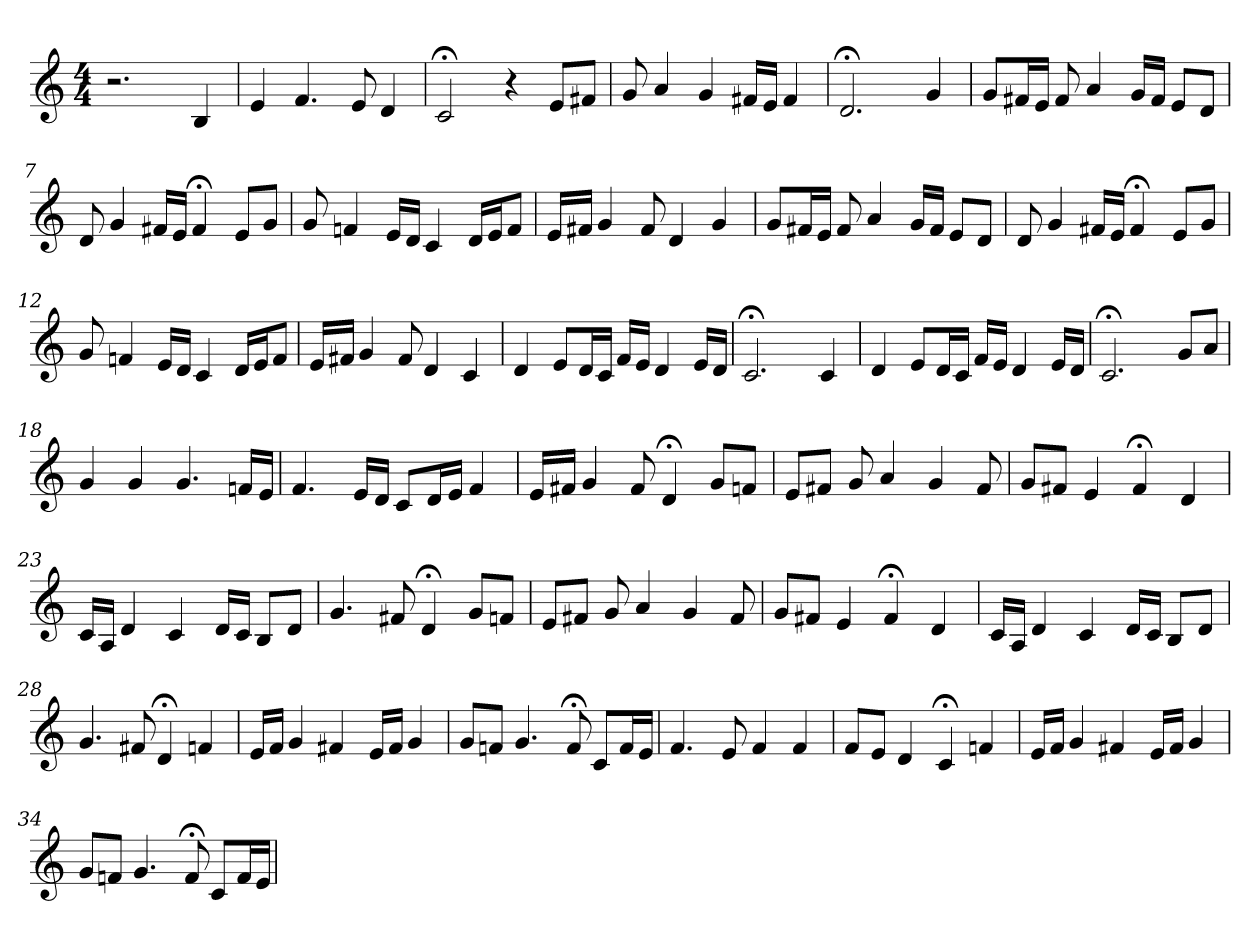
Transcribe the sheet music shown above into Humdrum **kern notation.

**kern
*part1
*staff1
*clefG2
*M4/4
=1
2.r
4B
=2
4e
4.f
8e
4d
=3
2c;<
4r
8e/L
8f#X/J
=4
8g
4a
4g
16f#X/LL
16e/JJ
4f#
=5
2.d;<
4g
=6
8g/L
16f#X/L
16e/JJ
8f#
4a
16g/LL
16f#/JJ
8e/L
8d/J
=7
8d
4g
16f#X/LL
16e/JJ
4f#;<
8e/L
8g/J
=8
8g
4fn
16e/LL
16d/JJ
4c
16d/LL
16e/J
8f/J
=9
16e/LL
16f#X/JJ
4g
8f#
4d
4g
=10
8g/L
16f#X/L
16e/JJ
8f#
4a
16g/LL
16f#/JJ
8e/L
8d/J
=11
8d
4g
16f#X/LL
16e/JJ
4f#;<
8e/L
8g/J
=12
8g
4fn
16e/LL
16d/JJ
4c
16d/LL
16e/J
8f/J
=13
16e/LL
16f#X/JJ
4g
8f#
4d
4c
=14
4d
8e/L
16d/L
16c/JJ
16f/LL
16e/JJ
4d
16e/LL
16d/JJ
=15
2.c;<
4c
=16
4d
8e/L
16d/L
16c/JJ
16f/LL
16e/JJ
4d
16e/LL
16d/JJ
=17
2.c;<
8g/L
8a/J
=18
4g
4g
4.g
16fn/LL
16e/JJ
=19
4.f
16e/LL
16d/JJ
8c/L
16d/L
16e/JJ
4f
=20
16e/LL
16f#X/JJ
4g
8f#
4d;<
8g/L
8fn/J
=21
8e/L
8f#X/J
8g
4a
4g
8f#
=22
8g/L
8f#X/J
4e
4f#;<
4d
=23
16c/LL
16A/JJ
4d
4c
16d/LL
16c/JJ
8B/L
8d/J
=24
4.g
8f#X
4d;<
8g/L
8fn/J
=25
8e/L
8f#X/J
8g
4a
4g
8f#
=26
8g/L
8f#X/J
4e
4f#;<
4d
=27
16c/LL
16A/JJ
4d
4c
16d/LL
16c/JJ
8B/L
8d/J
=28
4.g
8f#X
4d;<
4fn
=29
16e/LL
16f/JJ
4g
4f#X
16e/LL
16f#/JJ
4g
=30
8g/L
8fn/J
4.g
8f;<
8c/L
16f/L
16e/JJ
=31
4.f
8e
4f
4f
=32
8f/L
8e/J
4d
4c;<
4fn
=33
16e/LL
16f/JJ
4g
4f#X
16e/LL
16f#/JJ
4g
=34
8g/L
8fn/J
4.g
8f;<
8c/L
16f/L
16e/JJ
=
*-
